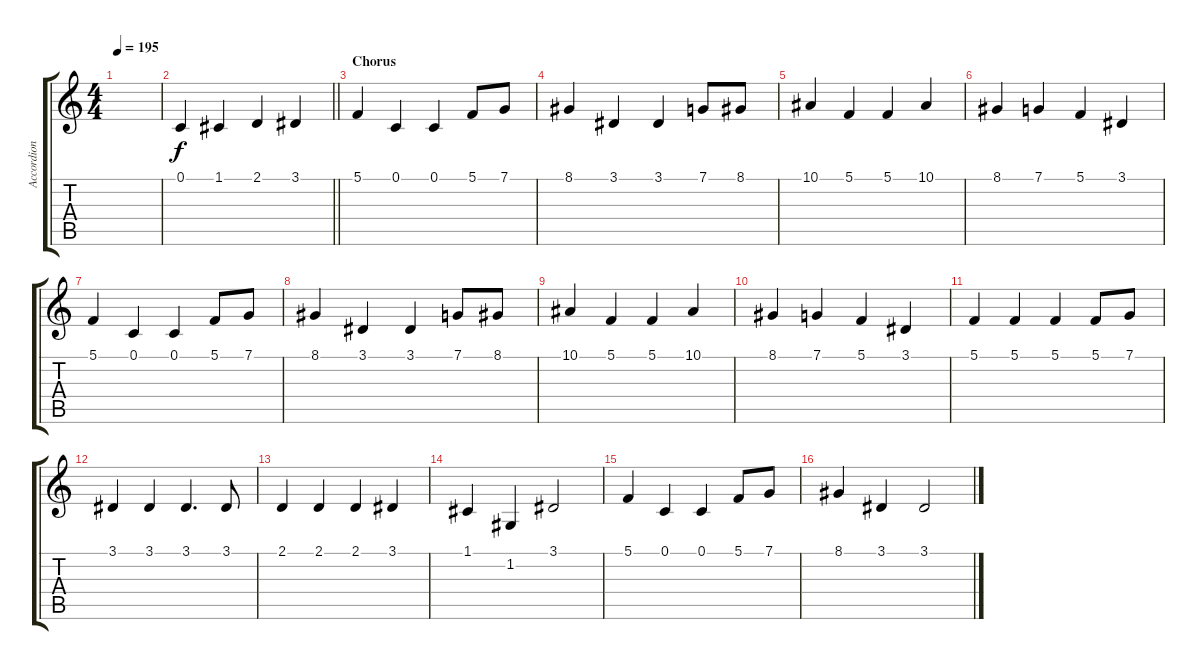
\track ("Accordion" "Accordion") {instrument accordion}
\staff {score tabs}
\tuning (C4 G3 Eb3 Bb2 F2 C2) {hide}
\ts (4 4)
\tempo 195
\clef g2
\ks c
|
\barLineRight lightlight
0.1.4 1.1.4 2.1.4 3.1.4 |
\section ("" "Chorus")
5.1.4 0.1.4 0.1.4 5.1.8 7.1.8 |
8.1.4 3.1.4 3.1.4 7.1.8 8.1.8 |
10.1.4 5.1.4 5.1.4 10.1.4 |
8.1.4 7.1.4 5.1.4 3.1.4 |
5.1.4 0.1.4 0.1.4 5.1.8 7.1.8 |
8.1.4 3.1.4 3.1.4 7.1.8 8.1.8 |
10.1.4 5.1.4 5.1.4 10.1.4 |
8.1.4 7.1.4 5.1.4 3.1.4 |
5.1.4 5.1.4 5.1.4 5.1.8 7.1.8 |
3.1.4 3.1.4 3.1.4{d} 3.1.8 |
2.1.4 2.1.4 2.1.4 3.1.4 |
1.1.4 1.2.4 3.1.2 |
5.1.4 0.1.4 0.1.4 5.1.8 7.1.8 |
8.1.4 3.1.4 3.1.2
